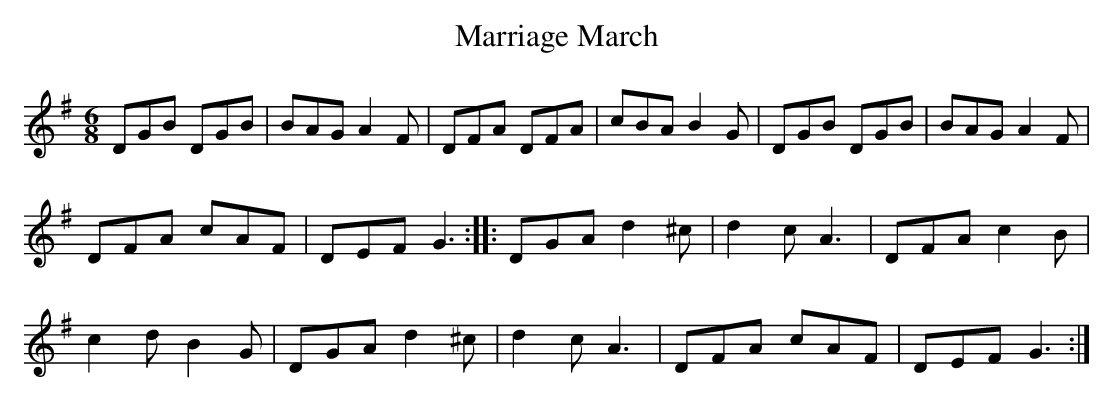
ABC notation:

X:1
T:Marriage March
L:1/8
M:6/8
K:G
DGB DGB | BAG A2F | DFA DFA | cBA B2G | DGB DGB | BAG A2F |
DFA cAF | DEF G3 :: DGA d2^c | d2c A3 | DFA c2B |
c2d B2G | DGA d2^c | d2c A3 | DFA cAF | DEF G3 :|
